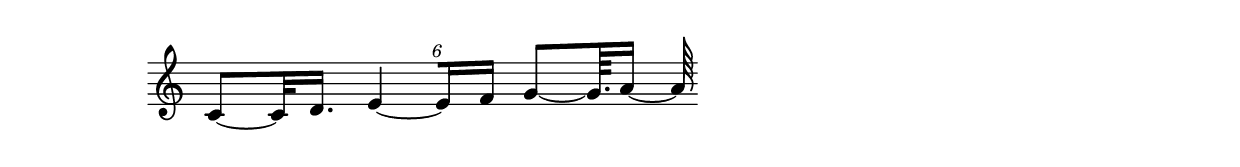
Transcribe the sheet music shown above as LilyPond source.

#(ly:set-option 'midi-extension "mid")
\version "2.12.3"
\include "english.ly"
\header{ 
}
%{
S----R--  G----m  P----------D----

%}
melody = {
\once \override Staff.TimeSignature #'stencil = ##f
\clef treble
\key c 
\major
\cadenzaOn
  c'8[~c'32 d'16.] \times 4/6{ e'4[~e'16 f'16] }  g'8[~g'64. a'16]~a'64 \bar "" \break 
 }
text = \lyricmode {
      
}
\score{

<<
\new Voice = "one" {
\melody
}
\new Lyrics \lyricsto "one" \text
>>
\layout {
\context {
\Score
}
}
\midi {
\context {
\Score
tempoWholesPerMinute = #(ly:make-moment 200 4)
}
}
}